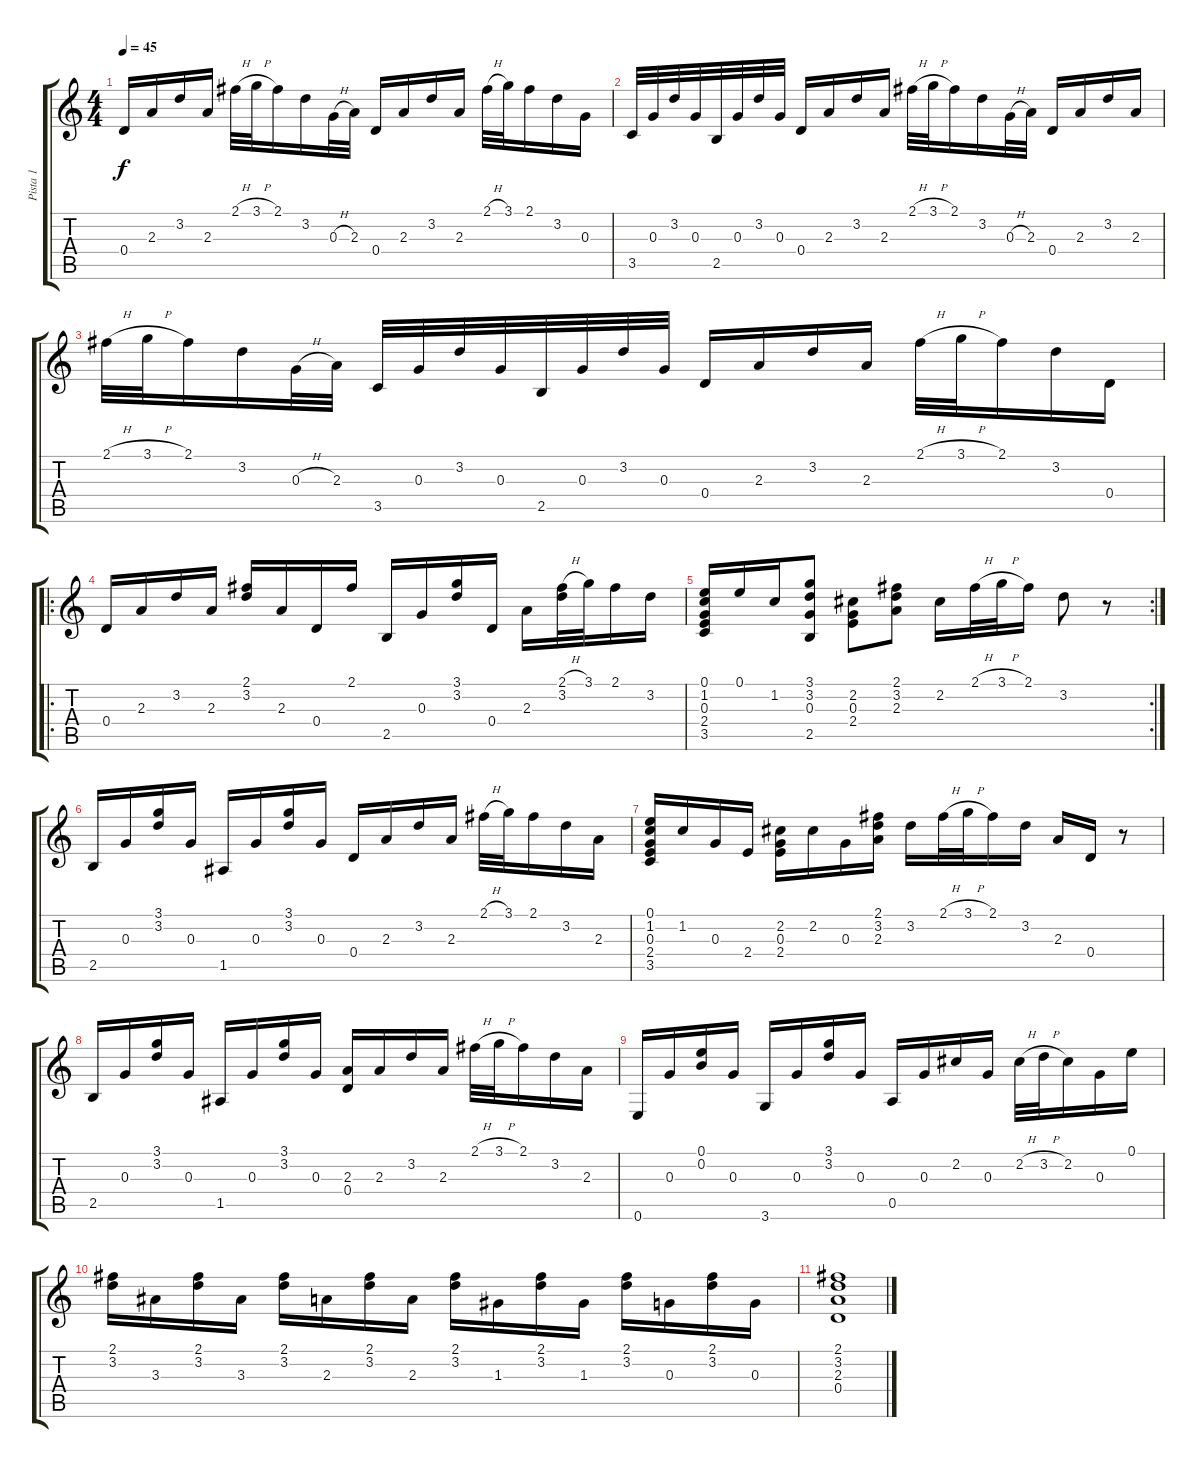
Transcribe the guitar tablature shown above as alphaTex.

\track ("Pista 1" "Pista 1") {instrument acousticguitarnylon}
\staff {score tabs}
\tuning (E4 B3 G3 D3 A2 E2) {hide}
\ts (4 4)
\tempo 45
\clef g2
\ks c
0.4.16{dy f instrument acousticguitarnylon} 2.3.16 3.2.16 2.3.16 2.1{h}.32 3.1{h}.32 2.1.16 3.2.16 0.3{h}.32 2.3.32 0.4.16 2.3.16 3.2.16 2.3.16 2.1{h}.32 3.1.32 2.1.16 3.2.16 0.3.16 |
3.5.32 0.3.32 3.2.32 0.3.32 2.5.32 0.3.32 3.2.32 0.3.32 0.4.16 2.3.16 3.2.16 2.3.16 2.1{h}.32 3.1{h}.32 2.1.16 3.2.16 0.3{h}.32 2.3.32 0.4.16 2.3.16 3.2.16 2.3.16 |
2.1{h}.32 3.1{h}.32 2.1.16 3.2.16 0.3{h}.32 2.3.32 3.5.32 0.3.32 3.2.32 0.3.32 2.5.32 0.3.32 3.2.32 0.3.32 0.4.16 2.3.16 3.2.16 2.3.16 2.1{h}.32 3.1{h}.32 2.1.16 3.2.16 0.4.16 |
\ro
0.4.16 2.3.16 3.2.16 2.3.16 (2.1 3.2).16 2.3.16 0.4.16 2.1.16 2.5.16 0.3.16 (3.1 3.2).16 0.4.16 2.3.16 (2.1{h} 3.2).32 3.1.32 2.1.16 3.2.16 |
\rc 2
(0.1 1.2 0.3 2.4 3.5).16 0.1.16 1.2.16 (3.1 3.2 0.3 2.5).8 (2.2 0.3 2.4).8 (2.1 3.2 2.3).8 2.2.16 2.1{h}.32 3.1{h}.32 2.1.16 3.2.8 r.8 |
2.5.16 0.3.16 (3.1 3.2).16 0.3.16 1.5.16 0.3.16 (3.1 3.2).16 0.3.16 0.4.16 2.3.16 3.2.16 2.3.16 2.1{h}.32 3.1.32 2.1.16 3.2.16 2.3.16 |
(0.1 1.2 0.3 2.4 3.5).16 1.2.16 0.3.16 2.4.16 (2.2 0.3 2.4).16 2.2.16 0.3.16 (2.1 3.2 2.3).16 3.2.16 2.1{h}.32 3.1{h}.32 2.1.16 3.2.16 2.3.16 0.4.16 r.8 |
2.5.16 0.3.16 (3.1 3.2).16 0.3.16 1.5.16 0.3.16 (3.1 3.2).16 0.3.16 (2.3 0.4).16 2.3.16 3.2.16 2.3.16 2.1{h}.32 3.1{h}.32 2.1.16 3.2.16 2.3.16 |
0.6.16 0.3.16 (0.1 0.2).16 0.3.16 3.6.16 0.3.16 (3.1 3.2).16 0.3.16 0.5.16 0.3.16 2.2.16 0.3.16 2.2{h}.32 3.2{h}.32 2.2.16 0.3.16 0.1.16 |
(2.1 3.2).16 3.3.16 (2.1 3.2).16 3.3.16 (2.1 3.2).16 2.3.16 (2.1 3.2).16 2.3.16 (2.1 3.2).16 1.3.16 (2.1 3.2).16 1.3.16 (2.1 3.2).16 0.3.16 (2.1 3.2).16 0.3.16 |
(2.1 3.2 2.3 0.4).1
